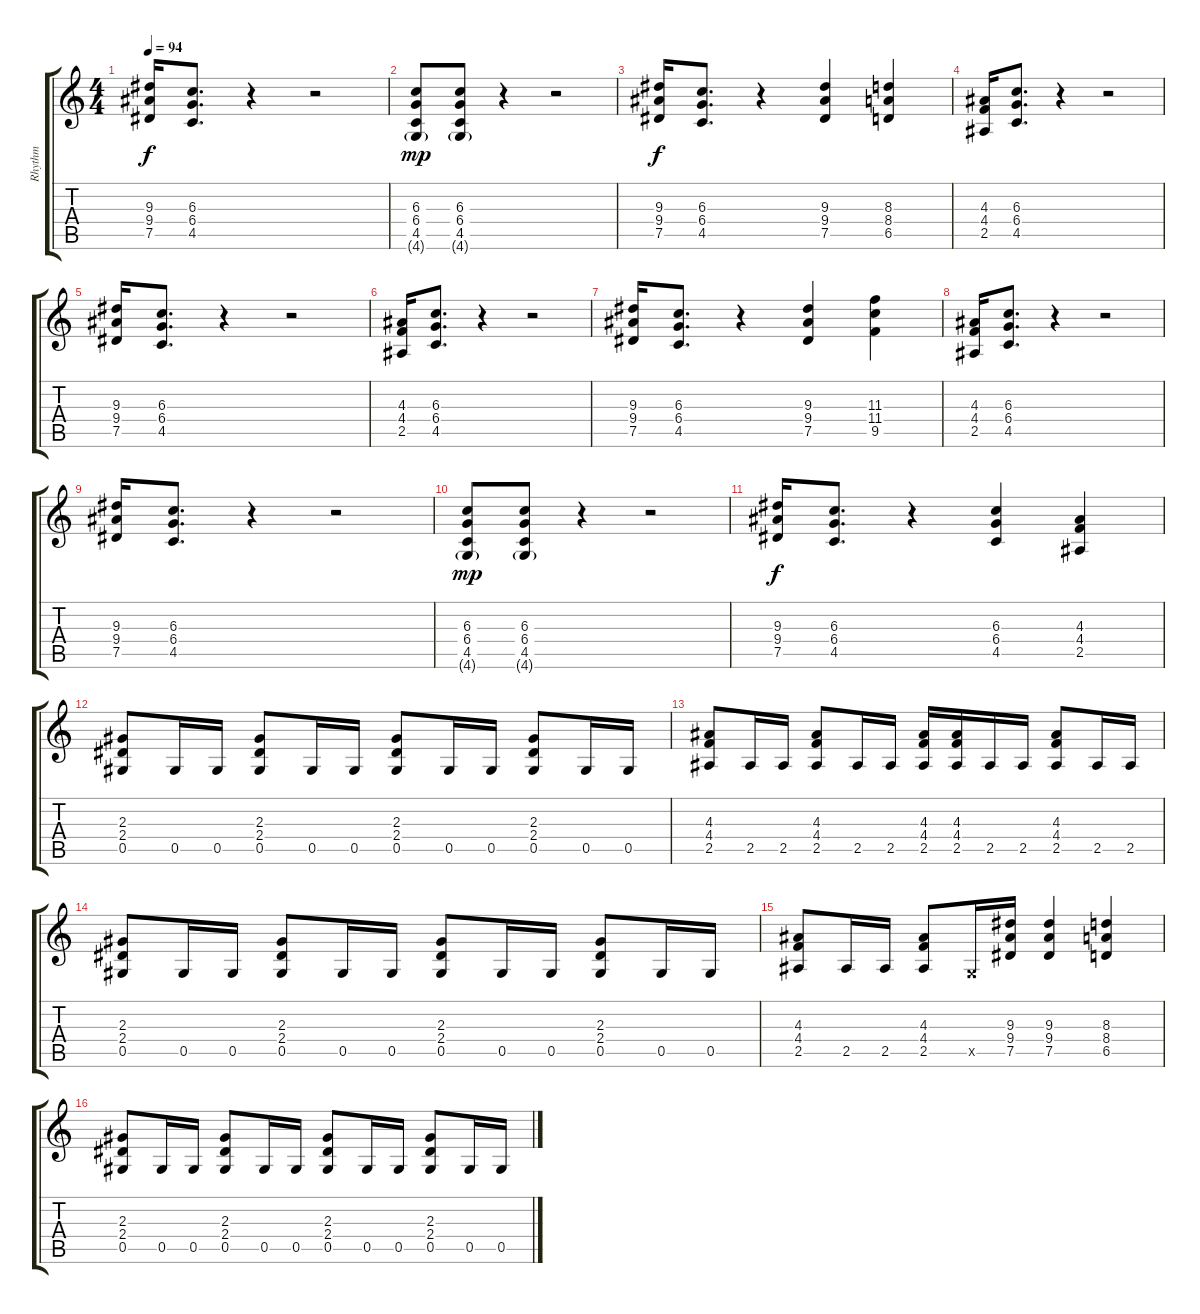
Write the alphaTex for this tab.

\track ("Rhythm" "Rhythm") {instrument overdrivenguitar}
\staff {score tabs}
\tuning (Eb4 Bb3 Gb3 Db3 Ab2 Eb2) {hide}
\ts (4 4)
\tempo 94
\clef g2
\ks c
(9.3 9.4 7.5).16{dy f} (6.3 6.4 4.5).8{d} r.4 r.2 |
(6.3 6.4 4.5 4.6{g}).8{dy mp} (6.3 6.4 4.5 4.6{g}).8 r.4 r.2 |
(9.3 9.4 7.5).16{dy f} (6.3 6.4 4.5).8{d} r.4 (9.3 9.4 7.5).4 (8.3 8.4 6.5).4 |
(4.3 4.4 2.5).16 (6.3 6.4 4.5).8{d} r.4 r.2 |
(9.3 9.4 7.5).16 (6.3 6.4 4.5).8{d} r.4 r.2 |
(4.3 4.4 2.5).16 (6.3 6.4 4.5).8{d} r.4 r.2 |
(9.3 9.4 7.5).16 (6.3 6.4 4.5).8{d} r.4 (9.3 9.4 7.5).4 (11.3 11.4 9.5).4 |
(4.3 4.4 2.5).16 (6.3 6.4 4.5).8{d} r.4 r.2 |
(9.3 9.4 7.5).16 (6.3 6.4 4.5).8{d} r.4 r.2 |
(6.3 6.4 4.5 4.6{g}).8{dy mp} (6.3 6.4 4.5 4.6{g}).8 r.4 r.2 |
(9.3 9.4 7.5).16{dy f} (6.3 6.4 4.5).8{d} r.4 (6.3 6.4 4.5).4 (4.3 4.4 2.5).4 |
(2.3 2.4 0.5).8{volume 12} 0.5.16 0.5.16 (2.3 2.4 0.5).8 0.5.16 0.5.16 (2.3 2.4 0.5).8 0.5.16 0.5.16 (2.3 2.4 0.5).8 0.5.16 0.5.16 |
(4.3 4.4 2.5).8 2.5.16 2.5.16 (4.3 4.4 2.5).8 2.5.16 2.5.16 (4.3 4.4 2.5).16 (4.3 4.4 2.5).16 2.5.16 2.5.16 (4.3 4.4 2.5).8 2.5.16 2.5.16 |
(2.3 2.4 0.5).8 0.5.16 0.5.16 (2.3 2.4 0.5).8 0.5.16 0.5.16 (2.3 2.4 0.5).8 0.5.16 0.5.16 (2.3 2.4 0.5).8 0.5.16 0.5.16 |
(4.3 4.4 2.5).8 2.5.16 2.5.16 (4.3 4.4 2.5).8 -1.5{x}.16 (9.3 9.4 7.5).16 (9.3 9.4 7.5).4 (8.3 8.4 6.5).4 |
(2.3 2.4 0.5).8 0.5.16 0.5.16 (2.3 2.4 0.5).8 0.5.16 0.5.16 (2.3 2.4 0.5).8 0.5.16 0.5.16 (2.3 2.4 0.5).8 0.5.16 0.5.16
